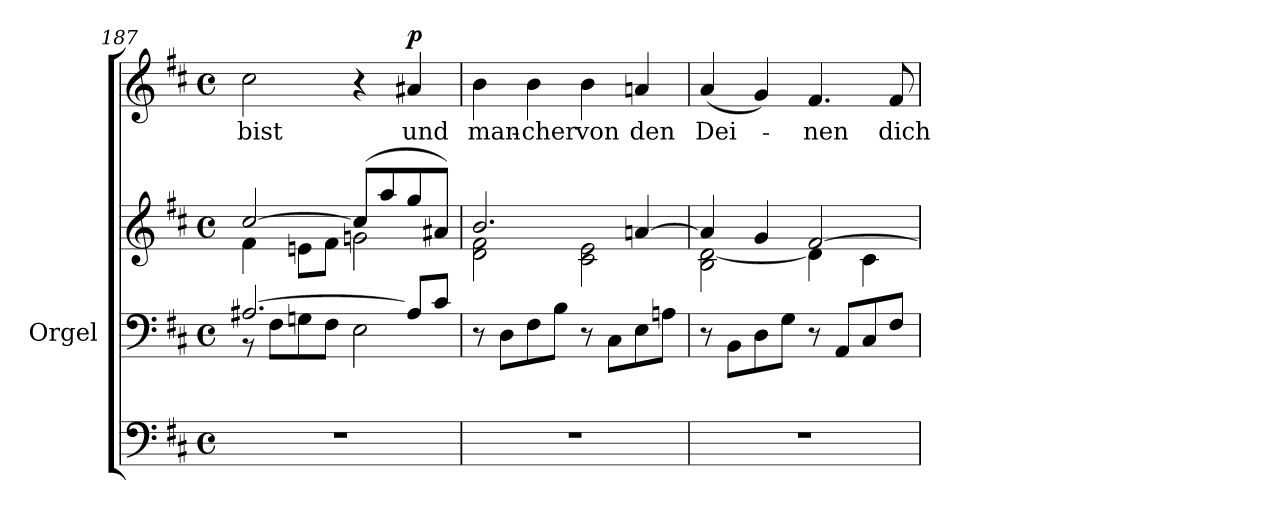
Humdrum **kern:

**kern	**kern	**kern	**kern	**text	**dynam
*part3	*part2	*part2	*part1	*part1	*part1
*staff4	*staff3	*staff2	*staff1	*staff1	*staff1
*	*I"Orgel	*	*	*	*
*	*I'Org.	*	*	*	*
!!LO:LB:g=z
*clefF4	*clefF4	*clefG2	*clefG2	*	*
*k[f#c#]	*k[f#c#]	*k[f#c#]	*k[f#c#]	*	*
*D:	*D:	*D:	*D:	*	*
*M4/4	*M4/4	*M4/4	*M4/4	*	*
*met(c)	*met(c)	*met(c)	*met(c)	*	*
=187	=187	=187	=187	=187	=187
*	*^	*^	*	*	*
!	!	!	!	!	!	!LO:LY:b	!
1r	[>2.A#X/	8rBB	[>2cc#/	4f#\	2cc#\	bist	.
.	.	8F#\L	.	.	.	.	.
.	.	8Gn\	.	8en\L	.	.	.
.	.	8F#\J	.	8f#\J	.	.	.
.	.	2E\	(>8cc#/L]	2gn\	4r	.	.
.	.	.	8aa/	.	.	.	.
!	!	!	!	!	!	!LO:LY:b	!LO:DY:a
.	8A#/L]	.	8gg/	.	4a#X/	und	p
.	8c#/J	.	8a#X/J)	.	.	.	.
*	*v	*v	*	*	*	*	*
=188	=188	=188	=188	=188	=188	=188
!	!	!	!	!	!LO:LY:b	!
1r	8r	2.b/	2d\ 2f#\	4b\	man-	.
.	8D\L	.	.	.	.	.
!	!	!	!	!	!LO:LY:b	!
.	8F#\	.	.	4b\	-cher	.
.	8B\J	.	.	.	.	.
!	!	!	!	!	!LO:LY:b	!
.	8r	.	2c#\ 2e\	4b\	von	.
.	8C#\L	.	.	.	.	.
!	!	!	!	!	!LO:LY:b	!
.	8E\	[>4an/	.	4an/	den	.
.	8An\J	.	.	.	.	.
=189	=189	=189	=189	=189	=189	=189
!	!	!	!	!	!LO:LY:b	!
1r	8r	4a/]	2B\ [<2d\	(<4a/	Dei-	.
.	8BB\L	.	.	.	.	.
.	8D\	4g/	.	4g/)	.	.
.	8G\J	.	.	.	.	.
!	!	!	!	!	!LO:LY:b	!
.	8r	[>2f#/	4d\]	4.f#/	-nen	.
.	8AA/L	.	.	.	.	.
.	8C#/	.	4c#\	.	.	.
!	!	!	!	!	!LO:LY:b	!
.	8F#/J	.	.	8f#/	dich	.
*	*	*v	*v	*	*	*
=	=	=	=	=	=
*-	*-	*-	*-	*-	*-
